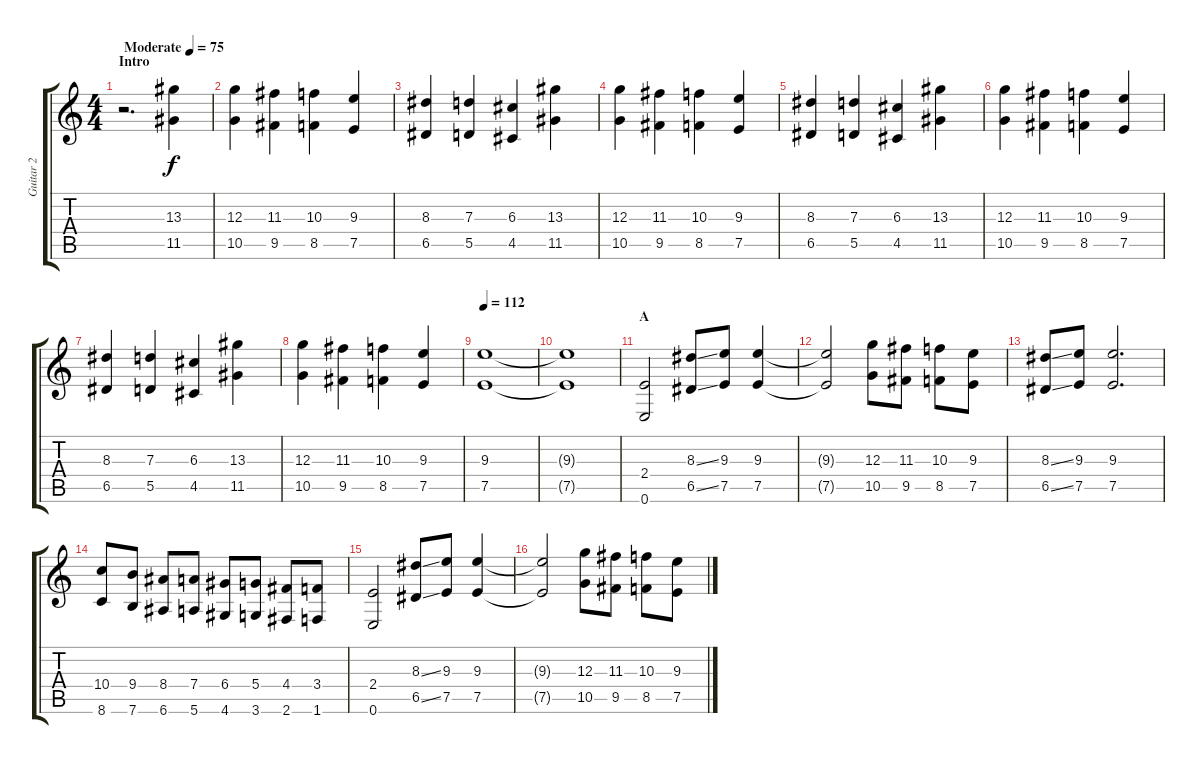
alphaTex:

\track ("Guitar 2" "Guitar 2") {instrument overdrivenguitar}
\staff {score tabs}
\tuning (E4 B3 G3 D3 A2 E2) {hide}
\ts (4 4)
\section ("" "Intro")
\tempo (75 "Moderate")
\clef g2
\ks c
r.2{d dy f instrument overdrivenguitar} (13.3 11.5).4 |
(12.3 10.5).4 (11.3 9.5).4 (10.3 8.5).4 (9.3 7.5).4 |
(8.3 6.5).4 (7.3 5.5).4 (6.3 4.5).4 (13.3 11.5).4 |
(12.3 10.5).4 (11.3 9.5).4 (10.3 8.5).4 (9.3 7.5).4 |
(8.3 6.5).4 (7.3 5.5).4 (6.3 4.5).4 (13.3 11.5).4 |
(12.3 10.5).4 (11.3 9.5).4 (10.3 8.5).4 (9.3 7.5).4 |
(8.3 6.5).4 (7.3 5.5).4 (6.3 4.5).4 (13.3 11.5).4 |
(12.3 10.5).4 (11.3 9.5).4 (10.3 8.5).4 (9.3 7.5).4 |
\tempo 112
(9.3 7.5).1 |
(9.3{t} 7.5{t}).1 |
\section ("" "A")
(2.4 0.6).2 (8.3{ss} 6.5{ss}).8 (9.3 7.5).8 (9.3 7.5).4 |
(9.3{t} 7.5{t}).2 (12.3 10.5).8 (11.3 9.5).8 (10.3 8.5).8 (9.3 7.5).8 |
(8.3{ss} 6.5{ss}).8 (9.3 7.5).8 (9.3 7.5).2{d} |
(10.4 8.6).8 (9.4 7.6).8 (8.4 6.6).8 (7.4 5.6).8 (6.4 4.6).8 (5.4 3.6).8 (4.4 2.6).8 (3.4 1.6).8 |
(2.4 0.6).2 (8.3{ss} 6.5{ss}).8 (9.3 7.5).8 (9.3 7.5).4 |
(9.3{t} 7.5{t}).2 (12.3 10.5).8 (11.3 9.5).8 (10.3 8.5).8 (9.3 7.5).8
